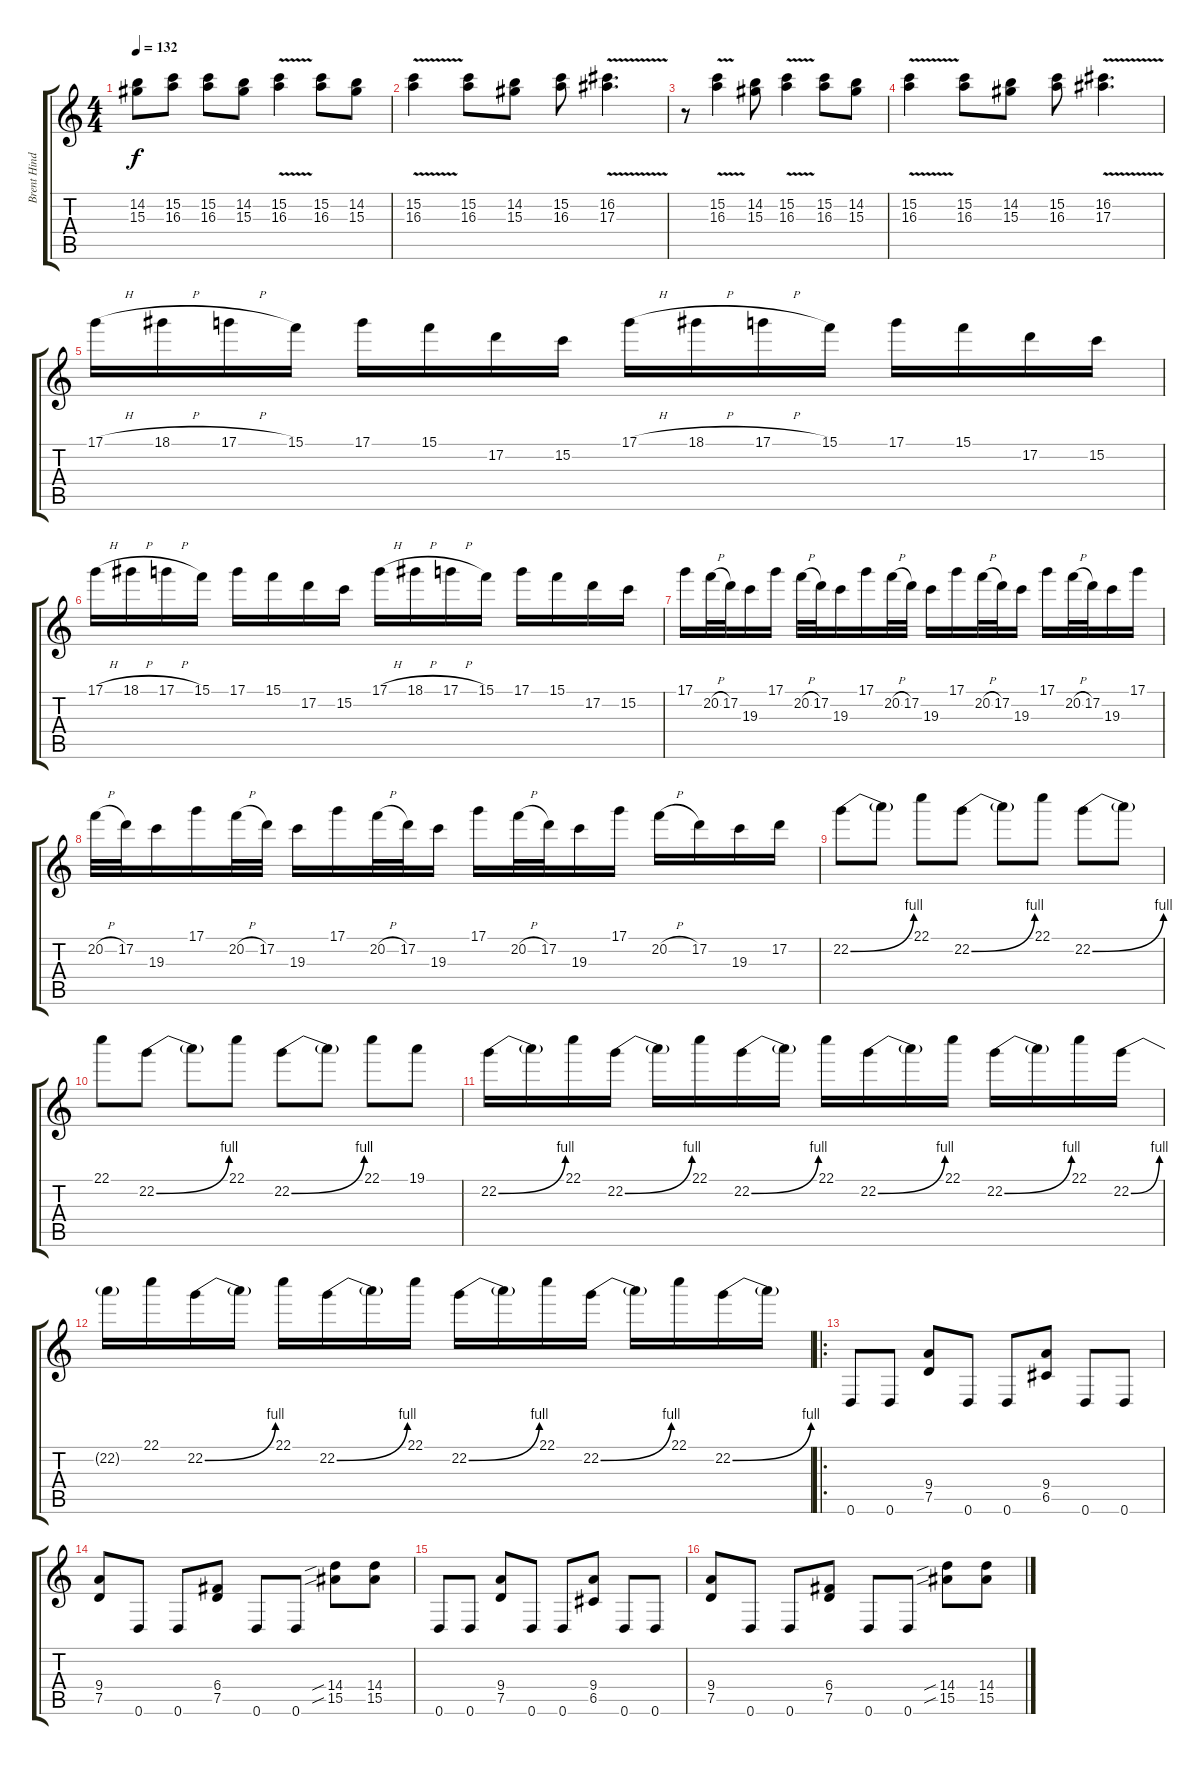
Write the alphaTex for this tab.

\track ("Brent Hinds" "Brent Hind") {instrument acousticguitarsteel}
\staff {score tabs}
\tuning (D4 A3 F3 C3 G2 D2) {hide}
\ts (4 4)
\tempo 132
\clef g2
\ks c
(14.2 15.3).8{dy f} (15.2 16.3).8 (15.2 16.3).8 (14.2 15.3).8 (15.2 16.3{v}).4 (15.2 16.3).8 (14.2 15.3).8 |
(15.2 16.3{v}).4 (15.2 16.3).8 (14.2 15.3).8 (15.2 16.3).8 (16.2 17.3{v}).4{d} |
r.8 (15.2 16.3{v}).4 (14.2 15.3).8 (15.2 16.3{v}).4 (15.2 16.3).8 (14.2 15.3).8 |
(15.2 16.3{v}).4 (15.2 16.3).8 (14.2 15.3).8 (15.2 16.3).8 (16.2 17.3{v}).4{d} |
17.1{h}.16 18.1{h}.16 17.1{h}.16 15.1.16 17.1.16 15.1.16 17.2.16 15.2.16 17.1{h}.16 18.1{h}.16 17.1{h}.16 15.1.16 17.1.16 15.1.16 17.2.16 15.2.16 |
17.1{h}.16 18.1{h}.16 17.1{h}.16 15.1.16 17.1.16 15.1.16 17.2.16 15.2.16 17.1{h}.16 18.1{h}.16 17.1{h}.16 15.1.16 17.1.16 15.1.16 17.2.16 15.2.16 |
17.1.16 20.2{h}.32 17.2.32 19.3.16 17.1.16 20.2{h}.32 17.2.32 19.3.16 17.1.16 20.2{h}.32 17.2.32 19.3.16 17.1.16 20.2{h}.32 17.2.32 19.3.16 17.1.16 20.2{h}.32 17.2.32 19.3.16 17.1.16 |
20.2{h}.32 17.2.32 19.3.16 17.1.16 20.2{h}.32 17.2.32 19.3.16 17.1.16 20.2{h}.32 17.2.32 19.3.16 17.1.16 20.2{h}.32 17.2.32 19.3.16 17.1.16 20.2{h}.16 17.2.16 19.3.16 17.2.16 |
22.2{be (bend 0 0 60 4)}.8 22.2{t}.8 22.1.8 22.2{be (bend 0 0 60 4)}.8 22.2{t}.8 22.1.8 22.2{be (bend 0 0 60 4)}.8 22.2{t}.8 |
22.1.8 22.2{be (bend 0 0 60 4)}.8 22.2{t}.8 22.1.8 22.2{be (bend 0 0 60 4)}.8 22.2{t}.8 22.1.8 19.1.8 |
22.2{be (bend 0 0 60 4)}.16 22.2{t}.16 22.1.16 22.2{be (bend 0 0 60 4)}.16 22.2{t}.16 22.1.16 22.2{be (bend 0 0 60 4)}.16 22.2{t}.16 22.1.16 22.2{be (bend 0 0 60 4)}.16 22.2{t}.16 22.1.16 22.2{be (bend 0 0 60 4)}.16 22.2{t}.16 22.1.16 22.2{be (bend 0 0 60 4)}.16 |
22.2{t}.16 22.1.16 22.2{be (bend 0 0 60 4)}.16 22.2{t}.16 22.1.16 22.2{be (bend 0 0 60 4)}.16 22.2{t}.16 22.1.16 22.2{be (bend 0 0 60 4)}.16 22.2{t}.16 22.1.16 22.2{be (bend 0 0 60 4)}.16 22.2{t}.16 22.1.16 22.2{be (bend 0 0 60 4)}.16 22.2{t}.16 |
\ro
0.6.8 0.6.8 (9.4 7.5).8 0.6.8 0.6.8 (9.4 6.5).8 0.6.8 0.6.8 |
(9.4 7.5).8 0.6.8 0.6.8 (6.4 7.5).8 0.6.8 0.6.8 (14.4{sib} 15.5{sib}).8 (14.4 15.5).8 |
0.6.8 0.6.8 (9.4 7.5).8 0.6.8 0.6.8 (9.4 6.5).8 0.6.8 0.6.8 |
(9.4 7.5).8 0.6.8 0.6.8 (6.4 7.5).8 0.6.8 0.6.8 (14.4{sib} 15.5{sib}).8 (14.4 15.5).8
